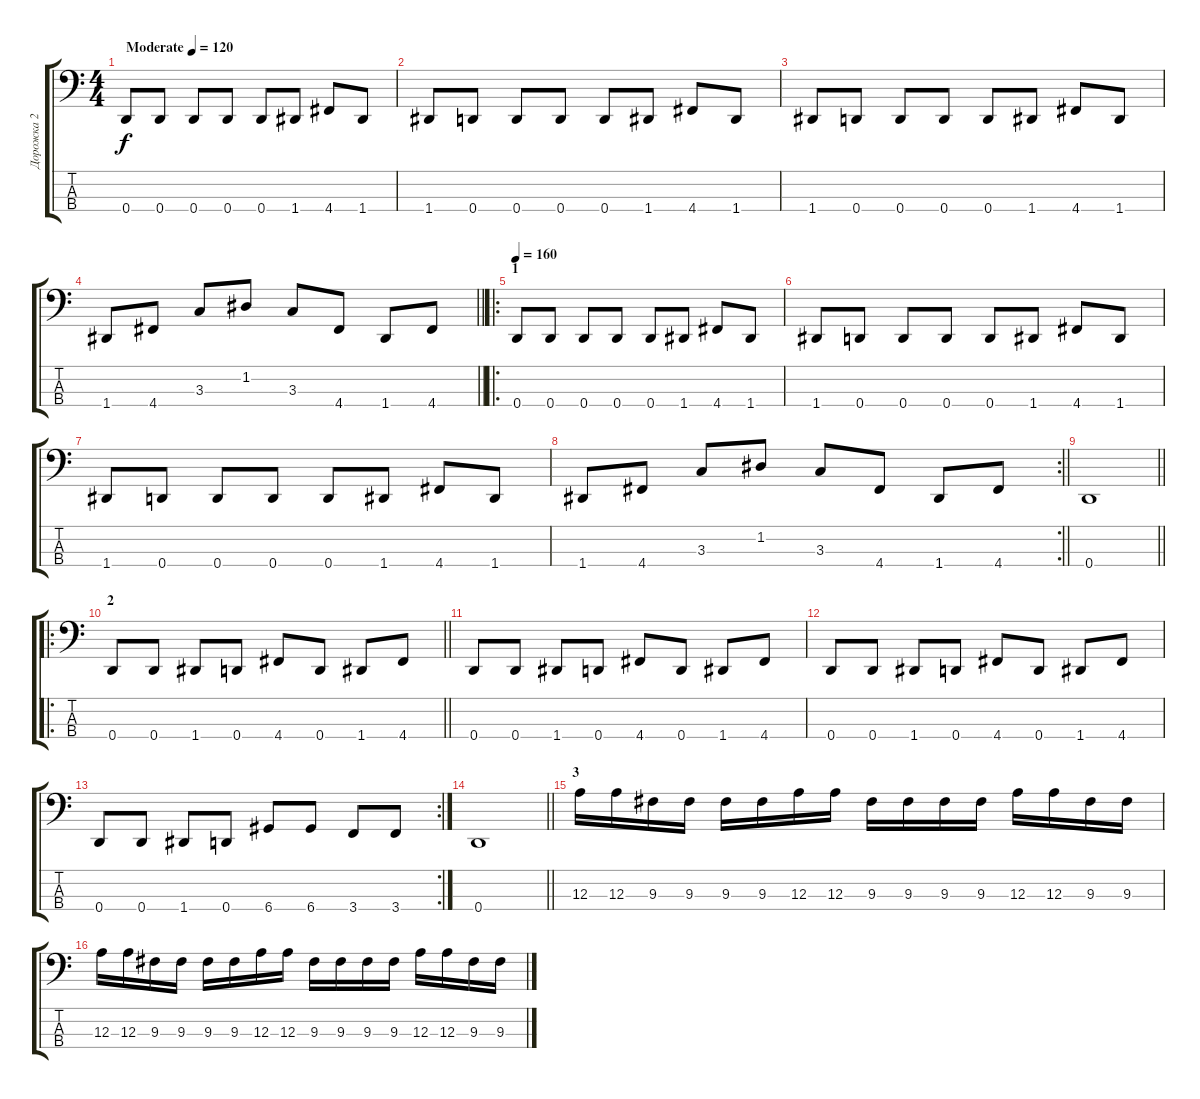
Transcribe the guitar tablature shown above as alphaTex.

\track ("Дорожка 2" "Дорожка 2") {instrument electricbassfinger}
\staff {score tabs}
\tuning (G2 D2 A1 D1) {hide}
\ts (4 4)
\tempo (120 "Moderate")
\tempo 160
\tempo (120 "Moderate")
\clef f4
\ks c
0.4.8{dy f instrument electricbassfinger} 0.4.8 0.4.8 0.4.8 0.4.8 1.4.8 4.4.8 1.4.8 |
1.4.8 0.4.8 0.4.8 0.4.8 0.4.8 1.4.8 4.4.8 1.4.8 |
1.4.8 0.4.8 0.4.8 0.4.8 0.4.8 1.4.8 4.4.8 1.4.8 |
\barLineRight lightlight
1.4.8 4.4.8 3.3.8 1.2.8 3.3.8 4.4.8 1.4.8 4.4.8 |
\ro
\section ("" "1")
\tempo 160
0.4.8 0.4.8 0.4.8 0.4.8 0.4.8 1.4.8 4.4.8 1.4.8 |
1.4.8 0.4.8 0.4.8 0.4.8 0.4.8 1.4.8 4.4.8 1.4.8 |
1.4.8 0.4.8 0.4.8 0.4.8 0.4.8 1.4.8 4.4.8 1.4.8 |
\rc 2
\barLineRight lightlight
1.4.8 4.4.8 3.3.8 1.2.8 3.3.8 4.4.8 1.4.8 4.4.8 |
\barLineRight lightlight
0.4.1 |
\ro
\section ("" "2")
\barLineRight lightlight
0.4.8 0.4.8 1.4.8 0.4.8 4.4.8 0.4.8 1.4.8 4.4.8 |
0.4.8 0.4.8 1.4.8 0.4.8 4.4.8 0.4.8 1.4.8 4.4.8 |
0.4.8 0.4.8 1.4.8 0.4.8 4.4.8 0.4.8 1.4.8 4.4.8 |
\rc 2
0.4.8 0.4.8 1.4.8 0.4.8 6.4.8 6.4.8 3.4.8 3.4.8 |
\barLineRight lightlight
0.4.1 |
\section ("" "3")
12.3.16 12.3.16 9.3.16 9.3.16 9.3.16 9.3.16 12.3.16 12.3.16 9.3.16 9.3.16 9.3.16 9.3.16 12.3.16 12.3.16 9.3.16 9.3.16 |
12.3.16 12.3.16 9.3.16 9.3.16 9.3.16 9.3.16 12.3.16 12.3.16 9.3.16 9.3.16 9.3.16 9.3.16 12.3.16 12.3.16 9.3.16 9.3.16
